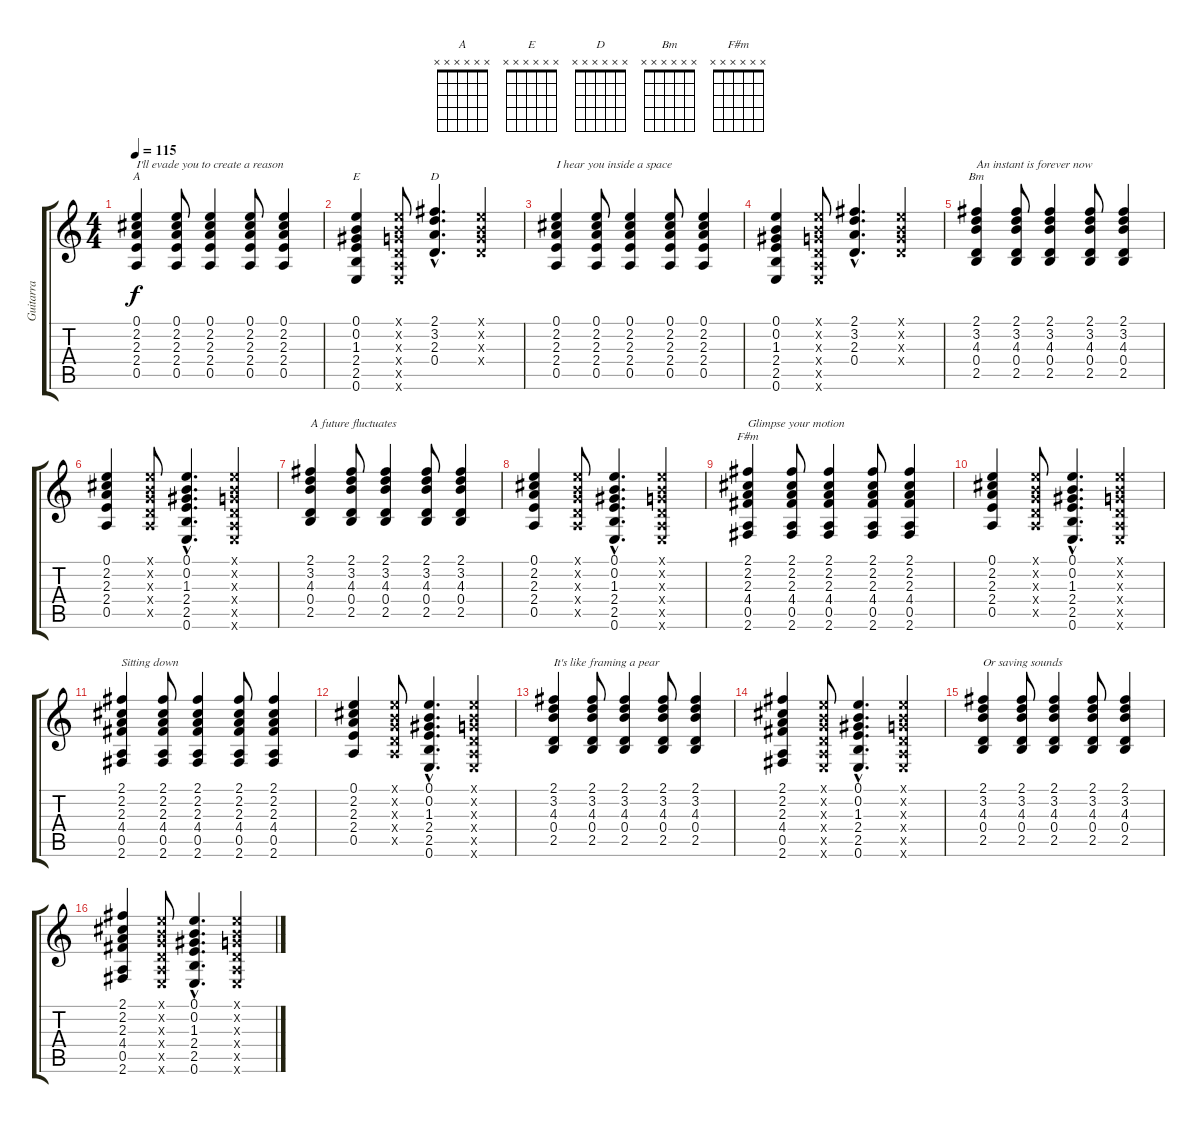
\track ("Guitarra" "Guitarra") {instrument electricguitarmuted}
\staff {score tabs}
\tuning (E4 B3 G3 D3 A2 E2) {hide}
\chord ("A" x x x x x x)
\chord ("E" x x x x x x)
\chord ("D" x x x x x x)
\chord ("Bm" x x x x x x)
\chord ("F#m" x x x x x x)
\ts (4 4)
\tempo 115
\clef g2
\ks c
(0.1 2.2 2.3 2.4 0.5).4{ch "A" txt "I'll evade you to create a reason " dy f} (0.1 2.2 2.3 2.4 0.5).8 (0.1 2.2 2.3 2.4 0.5).4 (0.1 2.2 2.3 2.4 0.5).8 (0.1 2.2 2.3 2.4 0.5).4 |
(0.1 0.2 1.3 2.4 2.5 0.6).4{ch "E"} (0.1{x} 0.2{x} 0.3{x} 0.4{x} 0.5{x} 0.6{x}).8 (2.1{hac} 3.2{hac} 2.3{hac} 0.4{hac}).4{d ch "D"} (0.1{x} 0.2{x} 0.3{x} 0.4{x}).4 |
(0.1 2.2 2.3 2.4 0.5).4{txt "I hear you inside a space "} (0.1 2.2 2.3 2.4 0.5).8 (0.1 2.2 2.3 2.4 0.5).4 (0.1 2.2 2.3 2.4 0.5).8 (0.1 2.2 2.3 2.4 0.5).4 |
(0.1 0.2 1.3 2.4 2.5 0.6).4 (0.1{x} 0.2{x} 0.3{x} 0.4{x} 0.5{x} 0.6{x}).8 (2.1{hac} 3.2{hac} 2.3{hac} 0.4{hac}).4{d} (0.1{x} 0.2{x} 0.3{x} 0.4{x}).4 |
(2.1 3.2 4.3 0.4 2.5).4{ch "Bm" txt "An instant is forever now "} (2.1 3.2 4.3 0.4 2.5).8 (2.1 3.2 4.3 0.4 2.5).4 (2.1 3.2 4.3 0.4 2.5).8 (2.1 3.2 4.3 0.4 2.5).4 |
(0.1 2.2 2.3 2.4 0.5).4 (0.1{x} 0.2{x} 0.3{x} 0.4{x} 0.5{x}).8 (0.1{hac} 0.2{hac} 1.3{hac} 2.4{hac} 2.5{hac} 0.6{hac}).4{d} (0.1{x} 0.2{x} 0.3{x} 0.4{x} 0.5{x} 0.6{x}).4 |
(2.1 3.2 4.3 0.4 2.5).4{txt "A future fluctuates "} (2.1 3.2 4.3 0.4 2.5).8 (2.1 3.2 4.3 0.4 2.5).4 (2.1 3.2 4.3 0.4 2.5).8 (2.1 3.2 4.3 0.4 2.5).4 |
(0.1 2.2 2.3 2.4 0.5).4 (0.1{x} 0.2{x} 0.3{x} 0.4{x} 0.5{x}).8 (0.1{hac} 0.2{hac} 1.3{hac} 2.4{hac} 2.5{hac} 0.6{hac}).4{d} (0.1{x} 0.2{x} 0.3{x} 0.4{x} 0.5{x} 0.6{x}).4 |
(2.1 2.2 2.3 4.4 0.5 2.6).4{ch "F#m" txt "Glimpse your motion "} (2.1 2.2 2.3 4.4 0.5 2.6).8 (2.1 2.2 2.3 4.4 0.5 2.6).4 (2.1 2.2 2.3 4.4 0.5 2.6).8 (2.1 2.2 2.3 4.4 0.5 2.6).4 |
(0.1 2.2 2.3 2.4 0.5).4 (0.1{x} 0.2{x} 0.3{x} 0.4{x} 0.5{x}).8 (0.1{hac} 0.2{hac} 1.3{hac} 2.4{hac} 2.5{hac} 0.6{hac}).4{d} (0.1{x} 0.2{x} 0.3{x} 0.4{x} 0.5{x} 0.6{x}).4 |
(2.1 2.2 2.3 4.4 0.5 2.6).4{txt "Sitting down "} (2.1 2.2 2.3 4.4 0.5 2.6).8 (2.1 2.2 2.3 4.4 0.5 2.6).4 (2.1 2.2 2.3 4.4 0.5 2.6).8 (2.1 2.2 2.3 4.4 0.5 2.6).4 |
(0.1 2.2 2.3 2.4 0.5).4 (0.1{x} 0.2{x} 0.3{x} 0.4{x} 0.5{x}).8 (0.1{hac} 0.2{hac} 1.3{hac} 2.4{hac} 2.5{hac} 0.6{hac}).4{d} (0.1{x} 0.2{x} 0.3{x} 0.4{x} 0.5{x} 0.6{x}).4 |
(2.1 3.2 4.3 0.4 2.5).4{txt "It's like framing a pear"} (2.1 3.2 4.3 0.4 2.5).8 (2.1 3.2 4.3 0.4 2.5).4 (2.1 3.2 4.3 0.4 2.5).8 (2.1 3.2 4.3 0.4 2.5).4 |
(2.1 2.2 2.3 4.4 0.5 2.6).4 (0.1{x} 0.2{x} 0.3{x} 0.4{x} 0.5{x} 0.6{x}).8 (0.1{hac} 0.2{hac} 1.3{hac} 2.4{hac} 2.5{hac} 0.6{hac}).4{d} (0.1{x} 0.2{x} 0.3{x} 0.4{x} 0.5{x} 0.6{x}).4 |
(2.1 3.2 4.3 0.4 2.5).4{txt "Or saving sounds "} (2.1 3.2 4.3 0.4 2.5).8 (2.1 3.2 4.3 0.4 2.5).4 (2.1 3.2 4.3 0.4 2.5).8 (2.1 3.2 4.3 0.4 2.5).4 |
(2.1 2.2 2.3 4.4 0.5 2.6).4 (0.1{x} 0.2{x} 0.3{x} 0.4{x} 0.5{x} 0.6{x}).8 (0.1{hac} 0.2{hac} 1.3{hac} 2.4{hac} 2.5{hac} 0.6{hac}).4{d} (0.1{x} 0.2{x} 0.3{x} 0.4{x} 0.5{x} 0.6{x}).4
